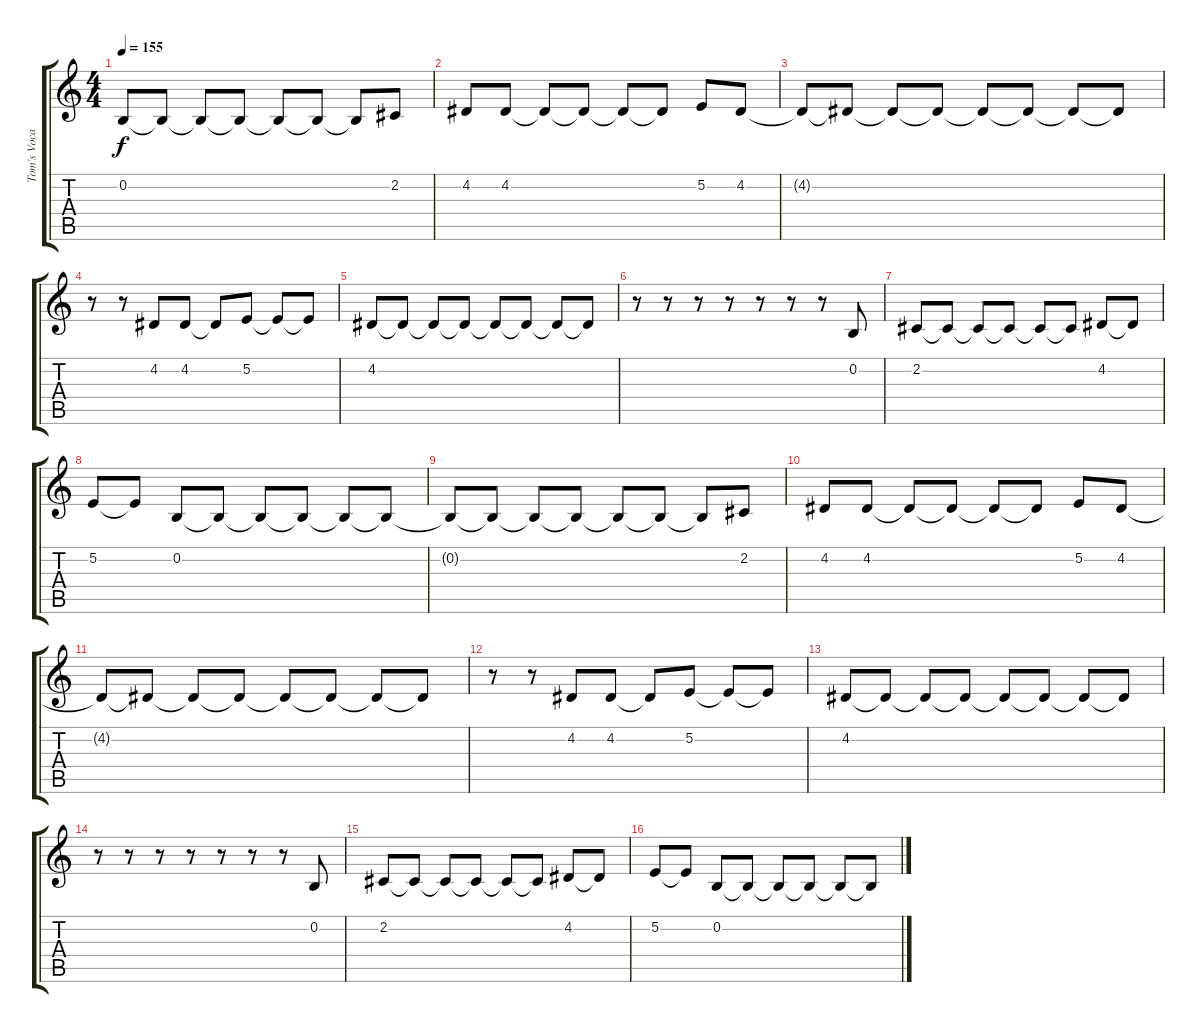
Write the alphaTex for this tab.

\track ("Tom's Vocals" "Tom's Voca") {instrument clarinet}
\staff {score tabs}
\tuning (E4 B3 G3 D3 A2 E2) {hide}
\ts (4 4)
\tempo 155
\clef g2
\ks c
0.2{t}.8{dy f} 0.2{t}.8 0.2{t}.8 0.2{t}.8 0.2{t}.8 0.2{t}.8 0.2{t}.8 2.2.8 |
4.2.8 4.2.8 4.2{t}.8 4.2{t}.8 4.2{t}.8 4.2{t}.8 5.2.8 4.2.8 |
4.2{t}.8 4.2{t}.8 4.2{t}.8 4.2{t}.8 4.2{t}.8 4.2{t}.8 4.2{t}.8 4.2{t}.8 |
r.8 r.8 4.2.8 4.2.8 4.2{t}.8 5.2.8 5.2{t}.8 5.2{t}.8 |
4.2.8 4.2{t}.8 4.2{t}.8 4.2{t}.8 4.2{t}.8 4.2{t}.8 4.2{t}.8 4.2{t}.8 |
r.8 r.8 r.8 r.8 r.8 r.8 r.8 0.2.8 |
2.2.8 2.2{t}.8 2.2{t}.8 2.2{t}.8 2.2{t}.8 2.2{t}.8 4.2.8 4.2{t}.8 |
5.2.8 5.2{t}.8 0.2.8 0.2{t}.8 0.2{t}.8 0.2{t}.8 0.2{t}.8 0.2{t}.8 |
0.2{t}.8 0.2{t}.8 0.2{t}.8 0.2{t}.8 0.2{t}.8 0.2{t}.8 0.2{t}.8 2.2.8 |
4.2.8 4.2.8 4.2{t}.8 4.2{t}.8 4.2{t}.8 4.2{t}.8 5.2.8 4.2.8 |
4.2{t}.8 4.2{t}.8 4.2{t}.8 4.2{t}.8 4.2{t}.8 4.2{t}.8 4.2{t}.8 4.2{t}.8 |
r.8 r.8 4.2.8 4.2.8 4.2{t}.8 5.2.8 5.2{t}.8 5.2{t}.8 |
4.2.8 4.2{t}.8 4.2{t}.8 4.2{t}.8 4.2{t}.8 4.2{t}.8 4.2{t}.8 4.2{t}.8 |
r.8 r.8 r.8 r.8 r.8 r.8 r.8 0.2.8 |
2.2.8 2.2{t}.8 2.2{t}.8 2.2{t}.8 2.2{t}.8 2.2{t}.8 4.2.8 4.2{t}.8 |
5.2.8 5.2{t}.8 0.2.8 0.2{t}.8 0.2{t}.8 0.2{t}.8 0.2{t}.8 0.2{t}.8
